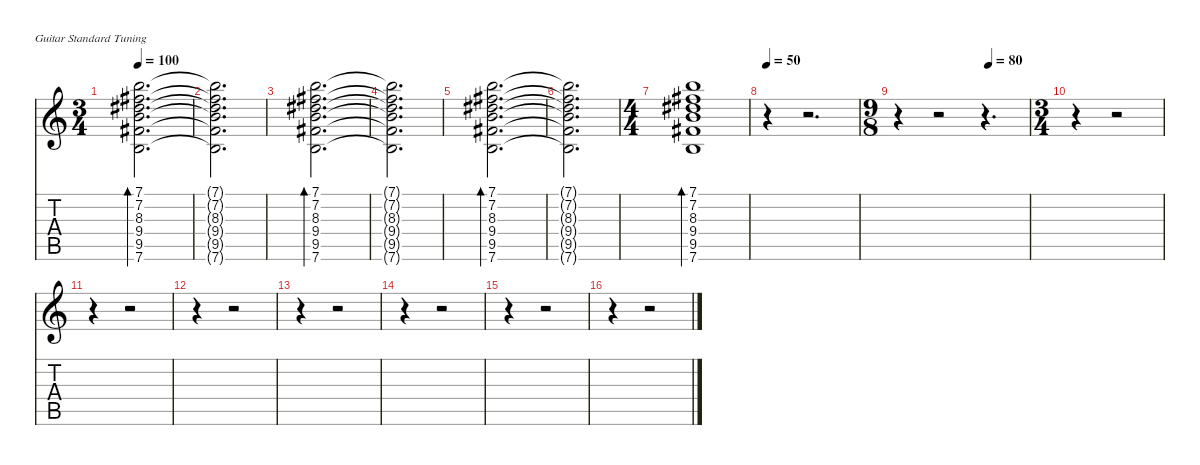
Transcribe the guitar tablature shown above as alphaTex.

\defaultSystemsLayout 4
\hideDynamics
\bracketExtendMode nobrackets
\singleTrackTrackNamePolicy hidden
\multiTrackTrackNamePolicy hidden
\firstSystemTrackNameMode fullname
\firstSystemTrackNameOrientation horizontal
\otherSystemsTrackNameOrientation horizontal
\track ("clean guitar" "s.guit.") {instrument acousticguitarsteel}
\staff {score tabs}
\tuning (E4 B3 G3 D3 A2 E2)
\ts (3 4)
\tempo 100
\clef g2
\ks c
(7.1 7.2{acc #} 8.3{acc #} 9.4 9.5{acc #} 7.6).2{d bd 480 dy p beam Down} |
(7.1{t} 7.2{t acc #} 8.3{t acc #} 9.4{t} 9.5{t acc #} 7.6{t}).2{d dy f beam Down} |
(7.1 7.2{acc #} 8.3{acc #} 9.4 9.5{acc #} 7.6).2{d bd 480 dy p beam Down} |
(7.1{t} 7.2{t acc #} 8.3{t acc #} 9.4{t} 9.5{t acc #} 7.6{t}).2{d dy f beam Down} |
(7.1 7.2{acc #} 8.3{acc #} 9.4 9.5{acc #} 7.6).2{d bd 480 dy p beam Down} |
(7.1{t} 7.2{t acc #} 8.3{t acc #} 9.4{t} 9.5{t acc #} 7.6{t}).2{d dy f beam Down} |
\ts (4 4)
(7.1 7.2{acc #} 8.3{acc #} 9.4 9.5{acc #} 7.6).1{bd 480 dy p beam Down} |
\tempo 50
r.4{beam Down} r.2{d beam Down} |
\ts (9 8)
\tempo (80 0.694444)
r.4{beam Down} r.2{beam Down} r.4{d beam Down} |
\ts (3 4)
r.4{beam Down} r.2{beam Down} |
r.4{beam Down} r.2{beam Down} |
r.4{beam Down} r.2{beam Down} |
r.4{beam Down} r.2{beam Down} |
r.4{beam Down} r.2{beam Down} |
r.4{beam Down} r.2{beam Down} |
r.4{beam Down} r.2{beam Down}
